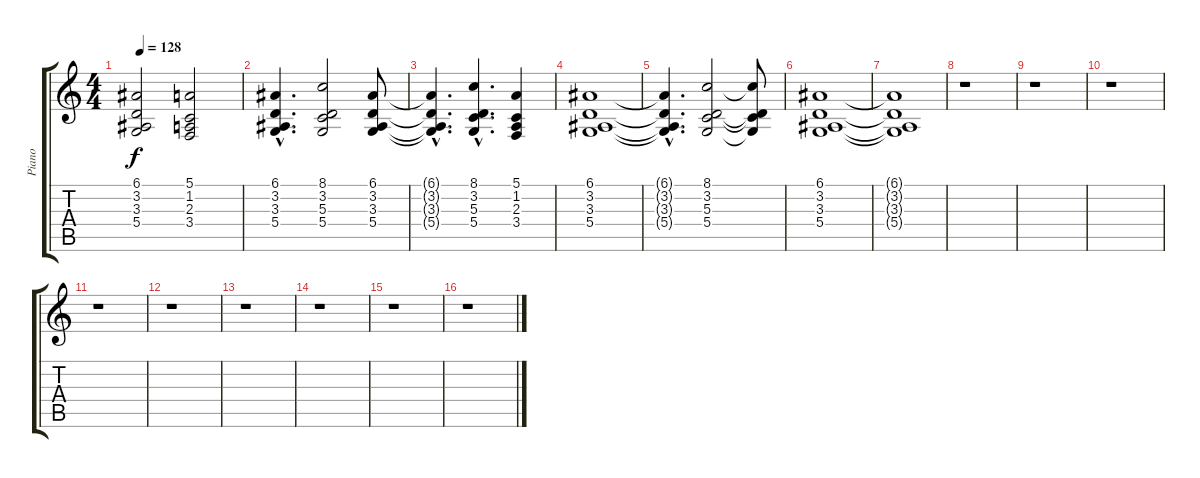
\track ("Piano" "Piano") {instrument electricpiano2}
\staff {score tabs}
\tuning (E4 B3 G3 D3 A2 E2) {hide}
\ts (4 4)
\tempo 128
\clef g2
\ks c
(6.1{t} 3.2{t} 3.3{t} 5.4{t}).2{dy f} (5.1 1.2 2.3 3.4).2 |
(6.1{hac} 3.2{hac} 3.3{hac} 5.4{hac}).4{d} (8.1 3.2 5.3 5.4).2 (6.1 3.2 3.3 5.4).8 |
(6.1{hac t} 3.2{hac t} 3.3{hac t} 5.4{hac t}).4{d} (8.1{hac} 3.2{hac} 5.3{hac} 5.4{hac}).4{d} (5.1 1.2 2.3 3.4).4 |
(6.1 3.2 3.3 5.4).1 |
(6.1{hac t} 3.2{hac t} 3.3{hac t} 5.4{hac t}).4{d} (8.1 3.2 5.3 5.4).2 (8.1{t} 3.2{t} 5.3{t} 5.4{t}).8 |
(6.1 3.2 3.3 5.4).1 |
(6.1{t} 3.2{t} 3.3{t} 5.4{t}).1 |
r.1 |
r.1 |
r.1 |
r.1 |
r.1 |
r.1 |
r.1 |
r.1 |
r.1
